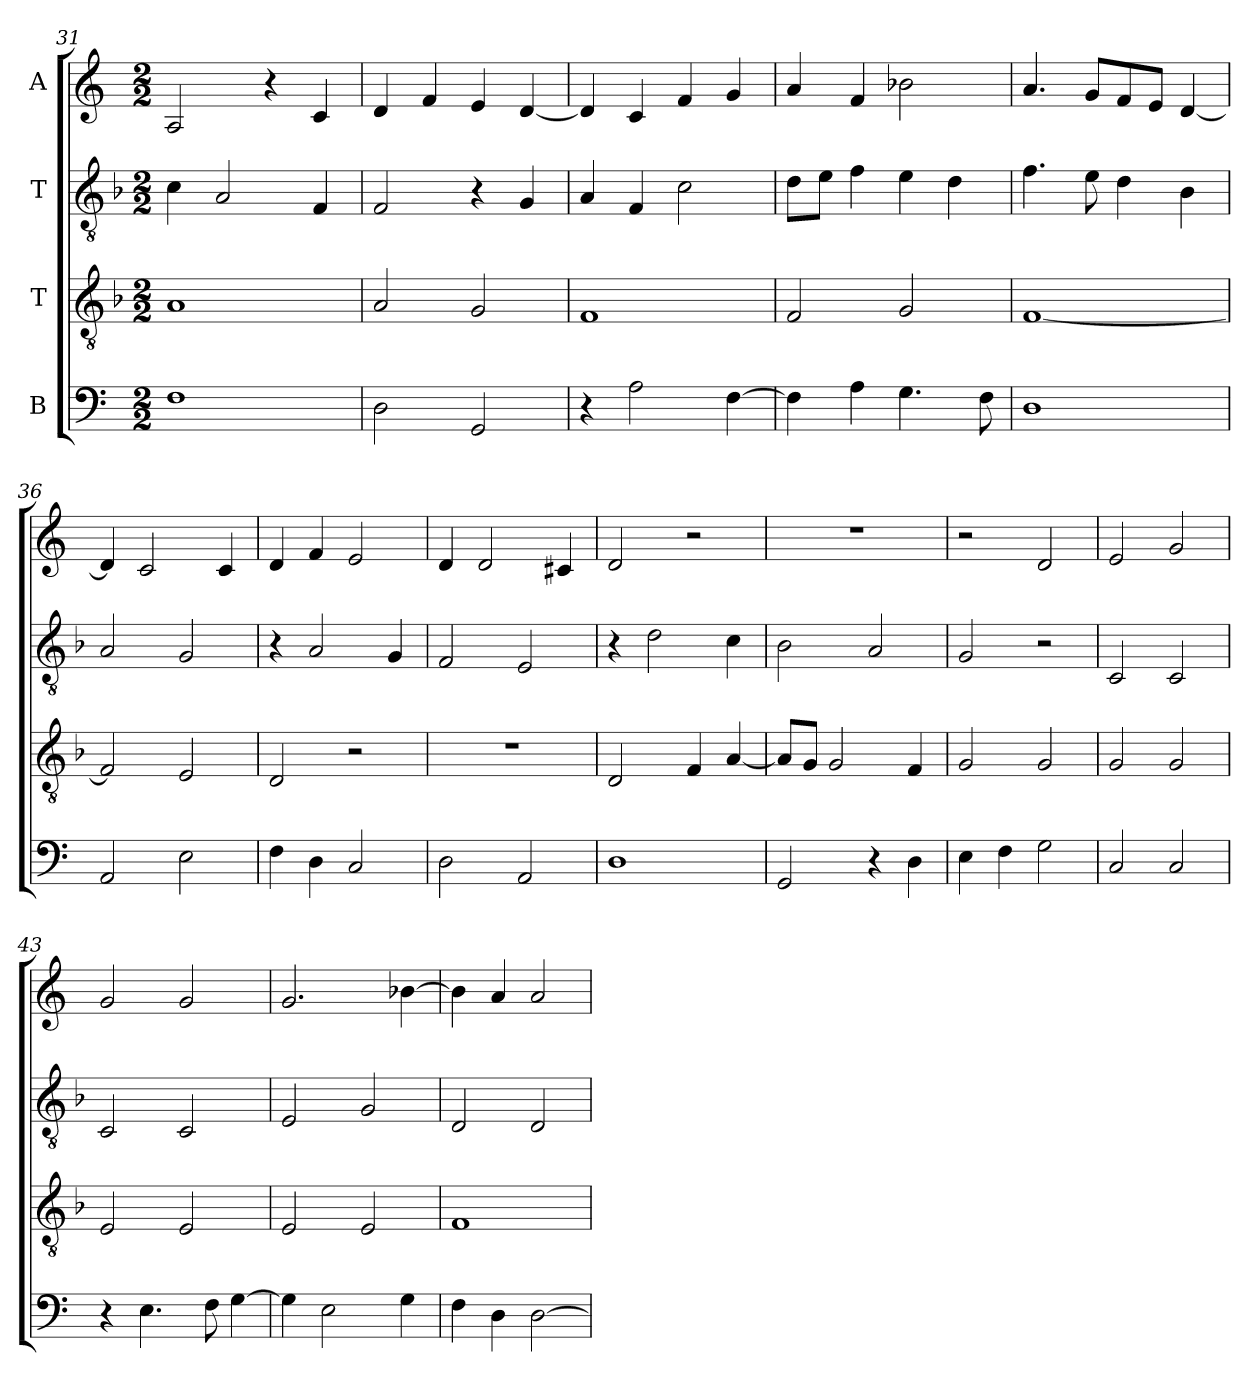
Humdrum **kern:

**kern	**kern	**kern	**kern
*part4	*part3	*part2	*part1
*staff4	*staff3	*staff2	*staff1
*I"B	*I"T	*I"T	*I"A
*clefF4	*clefGv2	*clefGv2	*clefG2
*k[]	*k[b-]	*k[b-]	*k[]
*C:	*F:	*F:	*C:
*M2/2	*M2/2	*M2/2	*M2/2
=31	=31	=31	=31
1F	1A	4c\	2A/
.	.	2A/	.
.	.	.	4r
.	.	4F/	4c/
=32	=32	=32	=32
2D\	2A/	2F/	4d/
.	.	.	4f/
2GG/	2G/	4r	4e/
.	.	4G/	[4d/
!!LO:PB:g=z
=33	=33	=33	=33
4r	1F	4A/	4d/]
2A\	.	4F/	4c/
.	.	2c\	4f/
[4F\	.	.	4g/
=34	=34	=34	=34
4F\]	2F/	8d\L	4a/
.	.	8e\J	.
4A\	.	4f\	4f/
4.G\	2G/	4e\	2b-X\
.	.	4d\	.
8F\	.	.	.
=35	=35	=35	=35
1D	[1F	4.f\	4.a/
.	.	8e\	8g/L
.	.	4d\	8f/
.	.	.	8e/J
.	.	4B-\	[4d/
=36	=36	=36	=36
2AA/	2F/]	2A/	4d/]
.	.	.	2c/
2E\	2E/	2G/	.
.	.	.	4c/
=37	=37	=37	=37
4F\	2D/	4r	4d/
4D\	.	2A/	4f/
2C/	2r	.	2e/
.	.	4G/	.
=38	=38	=38	=38
2D\	1rd	2F/	4d/
.	.	.	2d/
2AA/	.	2E/	.
.	.	.	4c#X/
=39	=39	=39	=39
1D	2D/	4r	2d/
.	.	2d\	.
.	4F/	.	2r
.	[4A/	4c\	.
=40	=40	=40	=40
2GG/	8A/L]	2B-\	1rdd
.	8G/J	.	.
.	2G/	.	.
4r	.	2A/	.
4D\	4F/	.	.
!!LO:LB:g=z
=41	=41	=41	=41
4E\	2G/	2G/	2r
4F\	.	.	.
2G\	2G/	2r	2d/
=42	=42	=42	=42
2C/	2G/	2C/	2e/
2C/	2G/	2C/	2g/
=43	=43	=43	=43
4r	2E/	2C/	2g/
4.E\	.	.	.
.	2E/	2C/	2g/
8F\	.	.	.
[4G\	.	.	.
=44	=44	=44	=44
4G\]	2E/	2E/	2.g/
2E\	.	.	.
.	2E/	2G/	.
4G\	.	.	[4b-X\
=45	=45	=45	=45
4F\	1F	2D/	4b-\]
4D\	.	.	4a/
[2D\	.	2D/	2a/
=	=	=	=
*-	*-	*-	*-
